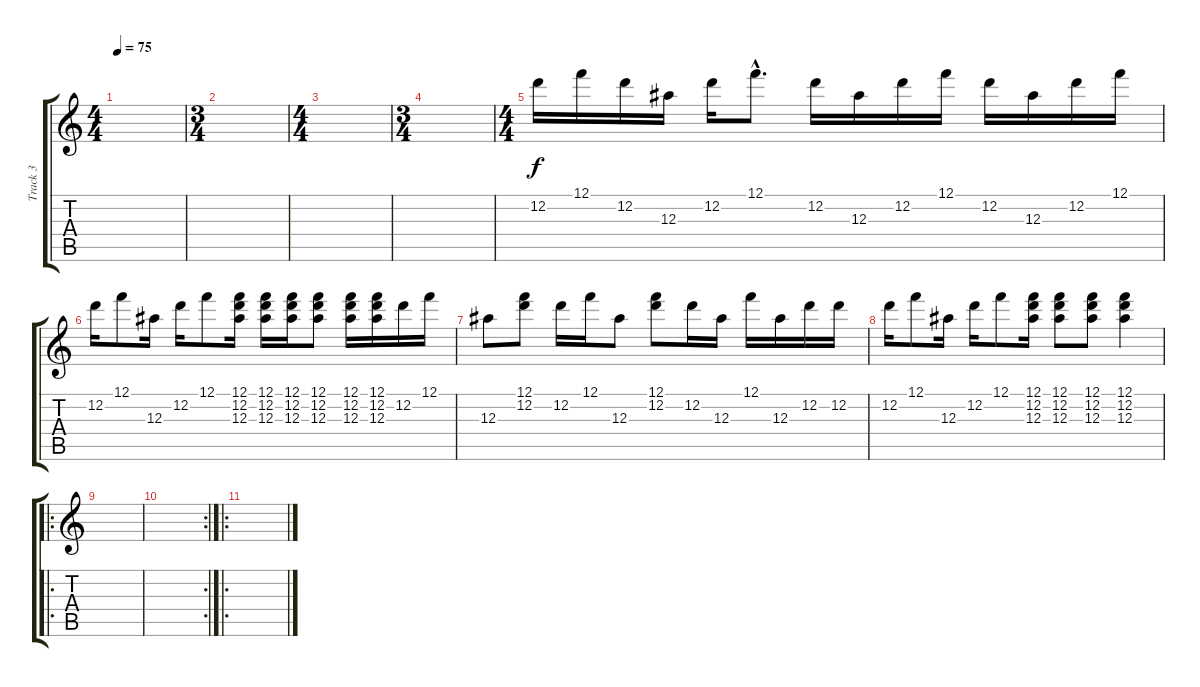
\track ("Track 3" "Track 3") {instrument distortionguitar}
\staff {score tabs}
\tuning (F4 D4 Bb3 F3 Bb2 F2) {hide}
\ts (4 4)
\tempo 75
\clef g2
\ks c
|
\ts (3 4)
|
\ts (4 4)
|
\ts (3 4)
|
\ts (4 4)
12.2.16 12.1.16 12.2.16 12.3.16 12.2.16 12.1{hac}.8{d} 12.2.16 12.3.16 12.2.16 12.1.16 12.2.16 12.3.16 12.2.16 12.1.16 |
12.2.16 12.1.8 12.3.16 12.2.16 12.1.8 (12.1 12.2 12.3).16 (12.1 12.2 12.3).16 (12.1 12.2 12.3).16 (12.1 12.2 12.3).8 (12.1 12.2 12.3).16 (12.1 12.2 12.3).16 12.2.16 12.1.16 |
12.3.8 (12.1 12.2).8 12.2.16 12.1.16 12.3.8 (12.1 12.2).8 12.2.16 12.3.16 12.1.16 12.3.16 12.2.16 12.2.16 |
12.2.16 12.1.8 12.3.16 12.2.16 12.1.8 (12.1 12.2 12.3).16 (12.1 12.2 12.3).8 (12.1 12.2 12.3).8 (12.1 12.2 12.3).4 |
\ro
|
\rc 2
|
\ro
